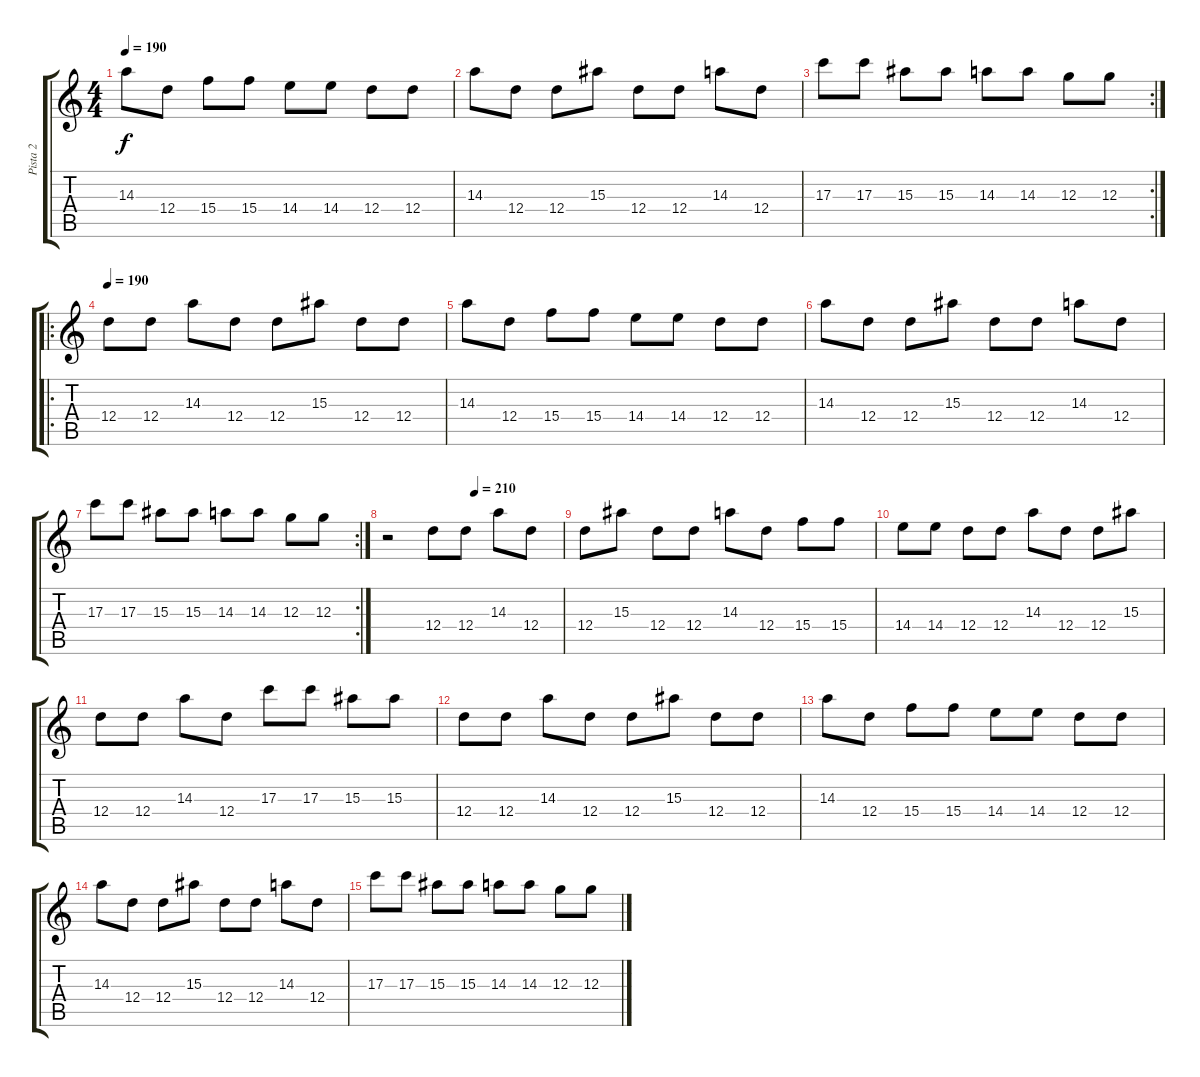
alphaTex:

\track ("Pista 2" "Pista 2") {instrument distortionguitar}
\staff {score tabs}
\tuning (E4 B3 G3 D3 A2 E2) {hide}
\ts (4 4)
\tempo 190
\clef g2
\ks c
14.3.8{dy f} 12.4.8 15.4.8 15.4.8 14.4.8 14.4.8 12.4.8 12.4.8 |
14.3.8 12.4.8 12.4.8 15.3.8 12.4.8 12.4.8 14.3.8 12.4.8 |
\rc 2
17.3.8 17.3.8 15.3.8 15.3.8 14.3.8 14.3.8 12.3.8 12.3.8 |
\ro
\tempo 170
\tempo 190
12.4.8 12.4.8 14.3.8 12.4.8 12.4.8 15.3.8 12.4.8 12.4.8 |
14.3.8 12.4.8 15.4.8 15.4.8 14.4.8 14.4.8 12.4.8 12.4.8 |
14.3.8 12.4.8 12.4.8 15.3.8 12.4.8 12.4.8 14.3.8 12.4.8 |
\rc 2
17.3.8 17.3.8 15.3.8 15.3.8 14.3.8 14.3.8 12.3.8 12.3.8 |
\tempo (210 0.5)
r.2 12.4.8 12.4.8 14.3.8 12.4.8 |
12.4.8 15.3.8 12.4.8 12.4.8 14.3.8 12.4.8 15.4.8 15.4.8 |
14.4.8 14.4.8 12.4.8 12.4.8 14.3.8 12.4.8 12.4.8 15.3.8 |
12.4.8 12.4.8 14.3.8 12.4.8 17.3.8 17.3.8 15.3.8 15.3.8 |
12.4.8 12.4.8 14.3.8 12.4.8 12.4.8 15.3.8 12.4.8 12.4.8 |
14.3.8 12.4.8 15.4.8 15.4.8 14.4.8 14.4.8 12.4.8 12.4.8 |
14.3.8 12.4.8 12.4.8 15.3.8 12.4.8 12.4.8 14.3.8 12.4.8 |
17.3.8 17.3.8 15.3.8 15.3.8 14.3.8 14.3.8 12.3.8 12.3.8
